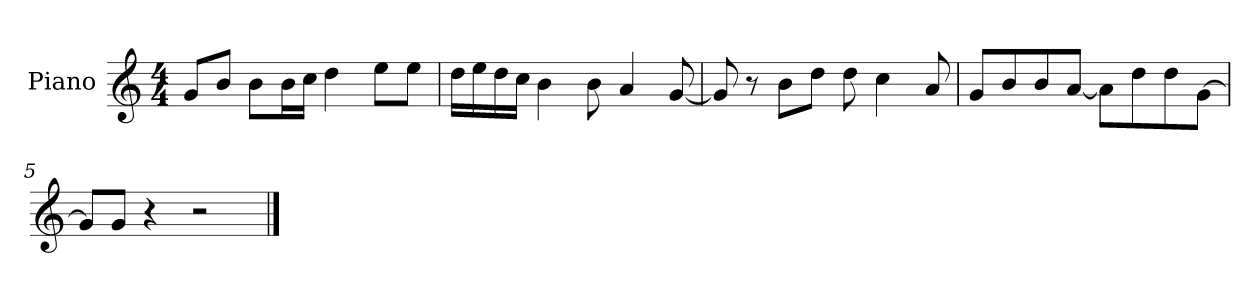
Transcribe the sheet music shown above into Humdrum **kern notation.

**kern
*part1
*staff1
*I"Piano
*I'P-no
*clefG2
*k[]
*M4/4
*MM90
=1
8g/L
8b/J
8b\L
16b\L
16cc\JJ
4dd\
8ee\L
8ee\J
=2
16dd\LL
16ee\
16dd\
16cc\JJ
4b\
8b\
4a/
[8g/
=3
8g/]
8r
8b\L
8dd\J
8dd\
4cc\
8a/
=4
8g/L
8b/
8b/
[8a/J
8a\L]
8dd\
8dd\
[8g\J
=5
8g/L]
8g/J
4r
2r
==
*-
